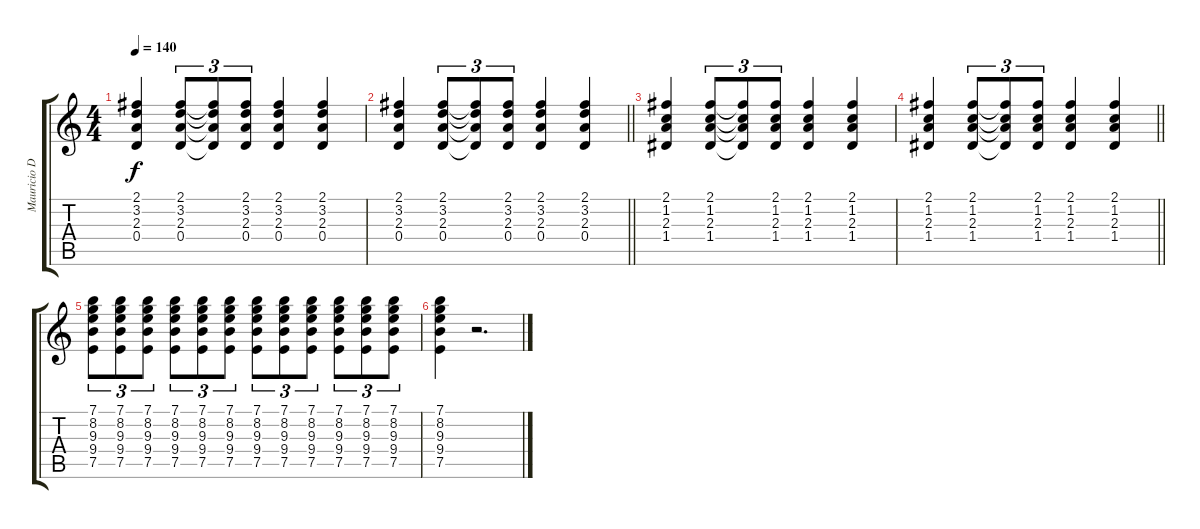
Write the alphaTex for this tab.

\track ("Mauricio Durán" "Mauricio D") {instrument overdrivenguitar}
\staff {score tabs}
\tuning (E4 B3 G3 D3 A2 E2) {hide}
\ts (4 4)
\tempo 140
\clef g2
\ks c
(2.1 3.2 2.3 0.4).4{dy f volume 8} (2.1 3.2 2.3 0.4).8{tu (3 2)} (2.1{t} 3.2{t} 2.3{t} 0.4{t}).8{tu (3 2)} (2.1 3.2 2.3 0.4).8{tu (3 2)} (2.1 3.2 2.3 0.4).4 (2.1 3.2 2.3 0.4).4 |
\barLineRight lightlight
(2.1 3.2 2.3 0.4).4 (2.1 3.2 2.3 0.4).8{tu (3 2)} (2.1{t} 3.2{t} 2.3{t} 0.4{t}).8{tu (3 2)} (2.1 3.2 2.3 0.4).8{tu (3 2)} (2.1 3.2 2.3 0.4).4 (2.1 3.2 2.3 0.4).4 |
(2.1 1.2 2.3 1.4).4 (2.1 1.2 2.3 1.4).8{tu (3 2)} (2.1{t} 1.2{t} 2.3{t} 1.4{t}).8{tu (3 2)} (2.1 1.2 2.3 1.4).8{tu (3 2)} (2.1 1.2 2.3 1.4).4 (2.1 1.2 2.3 1.4).4 |
\barLineRight lightlight
(2.1 1.2 2.3 1.4).4 (2.1 1.2 2.3 1.4).8{tu (3 2)} (2.1{t} 1.2{t} 2.3{t} 1.4{t}).8{tu (3 2)} (2.1 1.2 2.3 1.4).8{tu (3 2)} (2.1 1.2 2.3 1.4).4 (2.1 1.2 2.3 1.4).4 |
(7.1 8.2 9.3 9.4 7.5).8{tu (3 2)} (7.1 8.2 9.3 9.4 7.5).8{tu (3 2)} (7.1 8.2 9.3 9.4 7.5).8{tu (3 2)} (7.1 8.2 9.3 9.4 7.5).8{tu (3 2)} (7.1 8.2 9.3 9.4 7.5).8{tu (3 2)} (7.1 8.2 9.3 9.4 7.5).8{tu (3 2)} (7.1 8.2 9.3 9.4 7.5).8{tu (3 2)} (7.1 8.2 9.3 9.4 7.5).8{tu (3 2)} (7.1 8.2 9.3 9.4 7.5).8{tu (3 2)} (7.1 8.2 9.3 9.4 7.5).8{tu (3 2)} (7.1 8.2 9.3 9.4 7.5).8{tu (3 2)} (7.1 8.2 9.3 9.4 7.5).8{tu (3 2)} |
(7.1 8.2 9.3 9.4 7.5).4 r.2{d}
